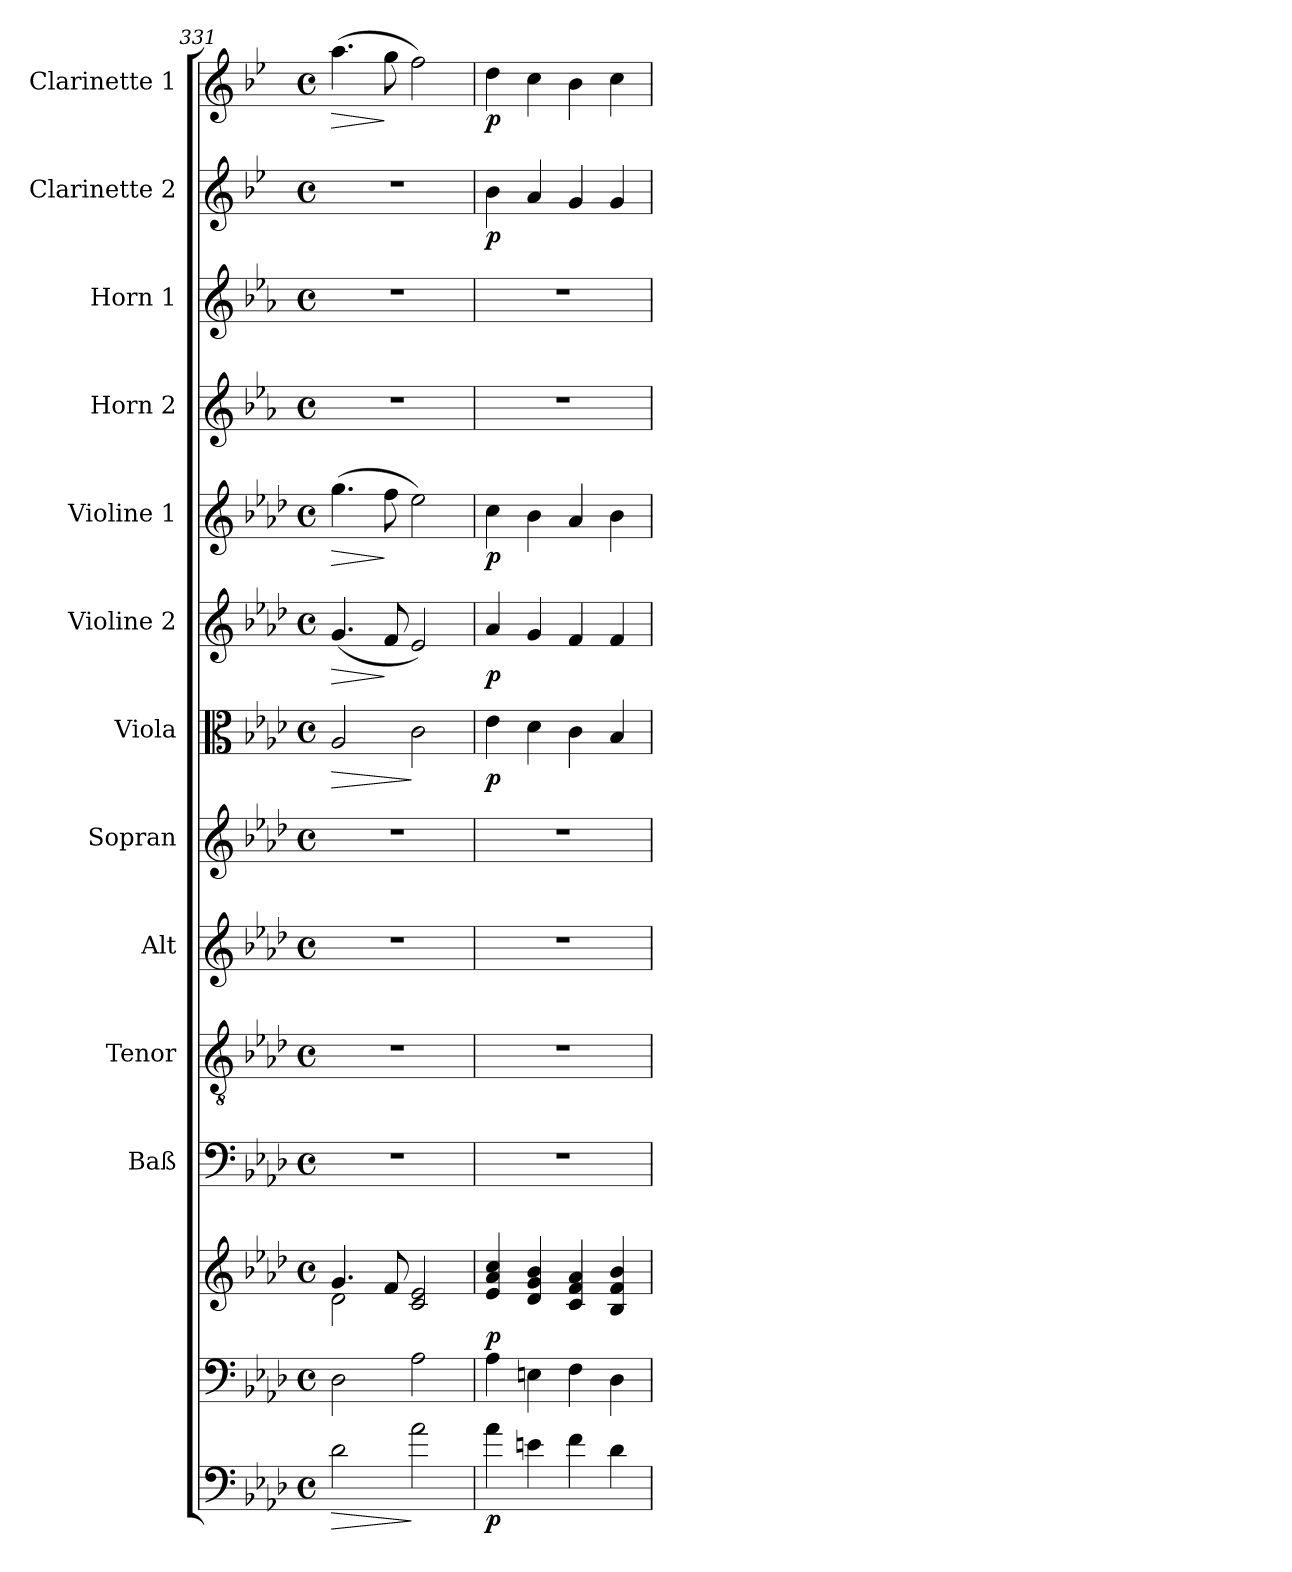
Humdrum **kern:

**kern	**dynam	**kern	**kern	**dynam	**kern	**kern	**kern	**kern	**kern	**dynam	**kern	**dynam	**kern	**dynam	**kern	**kern	**kern	**dynam	**kern	**dynam
*part13	*part13	*part12	*part12	*part12	*part11	*part10	*part9	*part8	*part7	*part7	*part6	*part6	*part5	*part5	*part4	*part3	*part2	*part2	*part1	*part1
*staff14	*staff14	*staff13	*staff12	*staff12/13	*staff11	*staff10	*staff9	*staff8	*staff7	*staff7	*staff6	*staff6	*staff5	*staff5	*staff4	*staff3	*staff2	*staff2	*staff1	*staff1
*	*	*	*	*	*I"Baß	*I"Tenor	*I"Alt	*I"Sopran	*I"Viola	*	*I"Violine 2	*	*I"Violine 1	*	*I"Horn 2	*I"Horn 1	*I"Clarinette 2	*	*I"Clarinette 1	*
*	*	*	*	*	*I'Baß	*I'Ten	*I'Alt	*I'Sop	*I'Vla.	*	*I'Vln. 2	*	*I'Vln. 1	*	*I'Hrn. 2	*I'Hrn. 1	*	*	*	*
*clefF4	*	*clefF4	*clefG2	*	*clefF4	*clefGv2	*clefG2	*clefG2	*clefC3	*	*clefG2	*	*clefG2	*	*clefG2	*clefG2	*clefG2	*	*clefG2	*
*ITrd7c12	*	*	*	*	*	*	*	*	*	*	*	*	*	*	*ITrd4c7	*ITrd4c7	*ITrd1c2	*	*ITrd1c2	*
*k[b-e-a-d-]	*	*k[b-e-a-d-]	*k[b-e-a-d-]	*	*k[b-e-a-d-]	*k[b-e-a-d-]	*k[b-e-a-d-]	*k[b-e-a-d-]	*k[b-e-a-d-]	*	*k[b-e-a-d-]	*	*k[b-e-a-d-]	*	*k[b-e-a-d-]	*k[b-e-a-d-]	*k[b-e-a-d-]	*	*k[b-e-a-d-]	*
*A-:	*	*A-:	*A-:	*	*A-:	*A-:	*A-:	*A-:	*A-:	*	*A-:	*	*A-:	*	*A-:	*A-:	*A-:	*	*A-:	*
*M4/4	*	*M4/4	*M4/4	*	*M4/4	*M4/4	*M4/4	*M4/4	*M4/4	*	*M4/4	*	*M4/4	*	*M4/4	*M4/4	*M4/4	*	*M4/4	*
*met(c)	*	*met(c)	*met(c)	*	*met(c)	*met(c)	*met(c)	*met(c)	*met(c)	*	*met(c)	*	*met(c)	*	*met(c)	*met(c)	*met(c)	*	*met(c)	*
=331	=331	=331	=331	=331	=331	=331	=331	=331	=331	=331	=331	=331	=331	=331	=331	=331	=331	=331	=331	=331
!	!LO:HP:b	!	!	!	!	!	!	!	!	!LO:HP:b	!	!LO:HP:b	!	!LO:HP:b	!	!	!	!	!	!LO:HP:b
*	*	*	*^	*	*	*	*	*	*	*	*	*	*	*	*	*	*	*	*	*
2D-\	>	2D-\	4.g/	2d-\	.	1r	1r	1r	1r	2A-/	>	(<4.g/	>	(>4.gg\	>	1r	1r	1r	.	(>4.gg\	>
.	.	.	8f/	.	.	.	.	.	.	.	.	8f/	]	8ff\	]	.	.	.	.	8ff\	]
2A-\	]	2A-\	2c/ 2e-/	2ryy	.	.	.	.	.	2c\	]	2e-/)	.	2ee-\)	.	.	.	.	.	2ee-\)	.
=332	=332	=332	=332	=332	=332	=332	=332	=332	=332	=332	=332	=332	=332	=332	=332	=332	=332	=332	=332	=332	=332
!	!LO:DY:b	!	!	!	!LO:DY:a=2	!	!	!	!	!	!LO:DY:b	!	!LO:DY:b	!	!LO:DY:b	!	!	!	!LO:DY:b	!	!LO:DY:b
*	*	*	*v	*v	*	*	*	*	*	*	*	*	*	*	*	*	*	*	*	*	*
4A-\	p	4A-\	4e-/ 4a-/ 4cc/	p	1r	1r	1r	1r	4e-\	p	4a-/	p	4cc\	p	1r	1r	4a-\	p	4cc\	p
4En\	.	4En\	4d-/ 4g/ 4b-/	.	.	.	.	.	4d-\	.	4g/	.	4b-\	.	.	.	4g/	.	4b-\	.
4F\	.	4F\	4c/ 4f/ 4a-/	.	.	.	.	.	4c\	.	4f/	.	4a-/	.	.	.	4f/	.	4a-\	.
4D-\	.	4D-\	4B-/ 4f/ 4b-/	.	.	.	.	.	4B-/	.	4f/	.	4b-\	.	.	.	4f/	.	4b-\	.
=	=	=	=	=	=	=	=	=	=	=	=	=	=	=	=	=	=	=	=	=
*-	*-	*-	*-	*-	*-	*-	*-	*-	*-	*-	*-	*-	*-	*-	*-	*-	*-	*-	*-	*-
